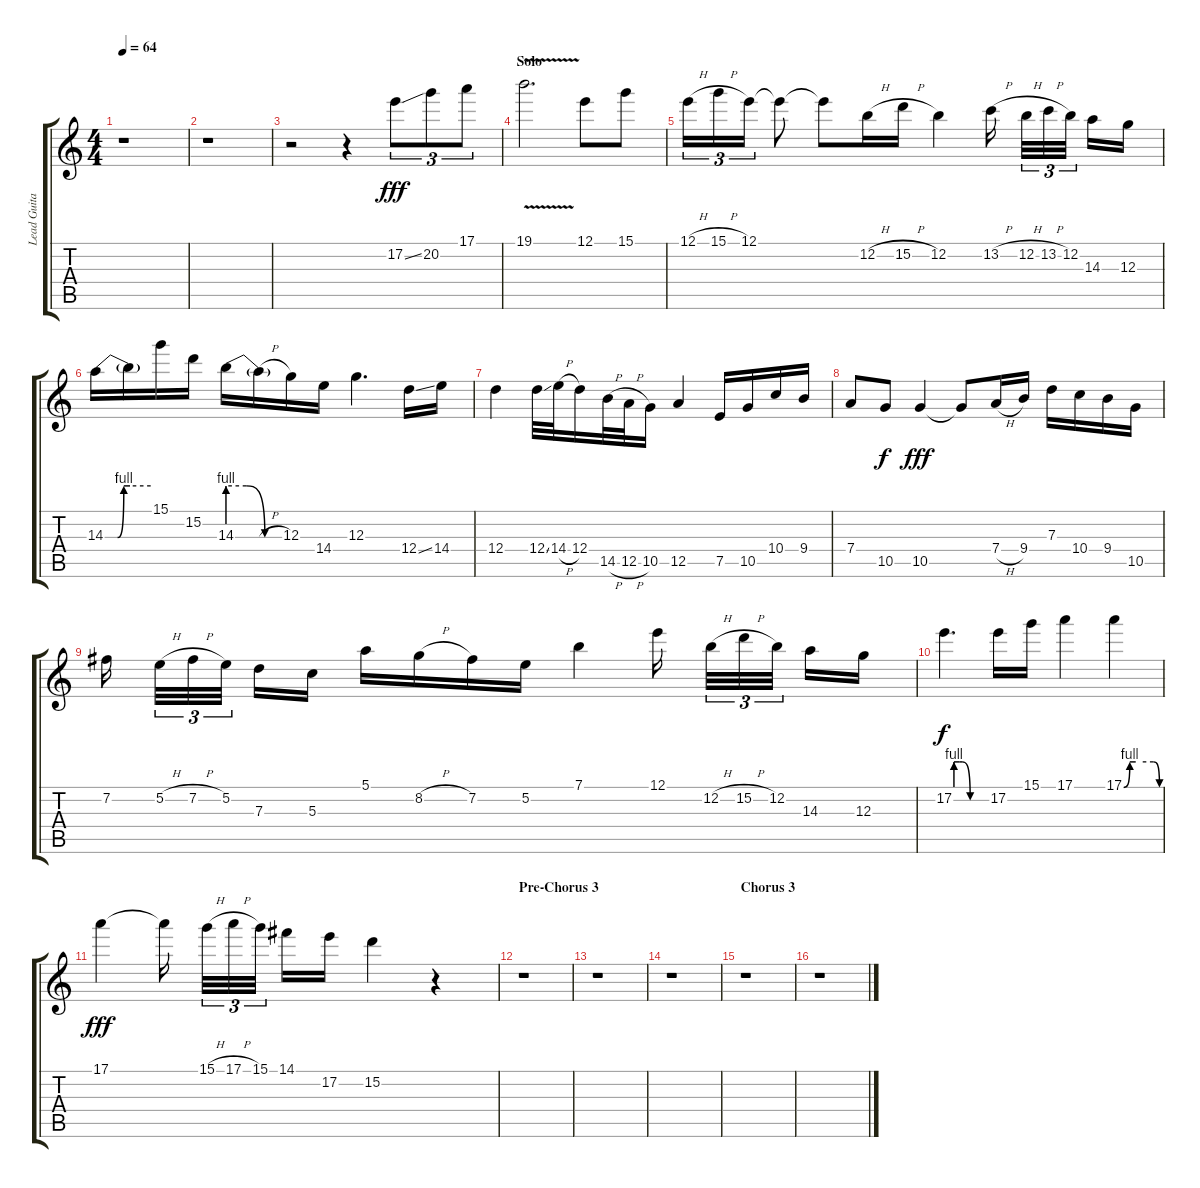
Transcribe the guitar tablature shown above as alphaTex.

\track ("Lead Guitar - John Norum" "Lead Guita") {instrument distortionguitar}
\staff {score tabs}
\tuning (E4 B3 G3 D3 A2 E2) {hide}
\ts (4 4)
\tempo 64
\clef g2
\ks c
r.1{dy fff} |
r.1 |
r.2 r.4 17.2{ss}.8{tu (3 2)} 20.2.8{tu (3 2)} 17.1.8{tu (3 2)} |
\section ("" "Solo")
19.1{v}.2{d} 12.1.8 15.1.8 |
12.1{h}.16{tu (3 2)} 15.1{h}.16{tu (3 2)} 12.1.16{tu (3 2)} 12.1{t}.8 12.1{t}.8 12.2{h}.16 15.2{h}.16 12.2.4 13.2{h}.16 12.2{h}.32{tu (3 2)} 13.2{h}.32{tu (3 2)} 12.2.32{tu (3 2)} 14.3.16 12.3.16 |
14.3{be (custom 0 0 30 0 45 4 60 4)}.16 14.3{be (hold 0 4 60 4) t}.16 15.1.16 15.2.16 14.3{be (custom 0 4 20 4 40 0 60 0)}.16 14.3{h t}.16 12.3.16 14.4.16 12.3.4{d} 12.4{ss}.16 14.4.16 |
12.4.4 12.4{ss}.32 14.4{h}.32 12.4.16 14.5{h}.32 12.5{h}.32 10.5.16 12.5.4 7.5.16 10.5.16 10.4.16 9.4.16 |
7.4.8 10.5.8{dy f} 10.5.4{dy fff} 10.5{t}.8 7.4{h}.16 9.4.16 7.3.16 10.4.16 9.4.16 10.5.16 |
7.2.16 5.2{h}.32{tu (3 2)} 7.2{h}.32{tu (3 2)} 5.2.32{tu (3 2)} 7.3.16 5.3.16 5.1.16 8.2{h}.16 7.2.16 5.2.16 7.1.4 12.1.16 12.2{h}.32{tu (3 2)} 15.2{h}.32{tu (3 2)} 12.2.32{tu (3 2)} 14.3.16 12.3.16 |
17.2{be (custom 0 0 0 4 10 4 15 4 30 0 60 0)}.4{d dy f} 17.2.16 15.1.16 17.1.4 17.1{be (custom 0 0 10 4 20 4 50 4 60 0)}.4 |
17.1.4{dy fff} 17.1{t}.16 15.1{h}.32{tu (3 2)} 17.1{h}.32{tu (3 2)} 15.1.32{tu (3 2)} 14.1.16 17.2.16 15.2.4 r.4 |
\section ("" "Pre-Chorus 3")
r.1 |
r.1 |
r.1 |
\section ("" "Chorus 3")
r.1 |
r.1
